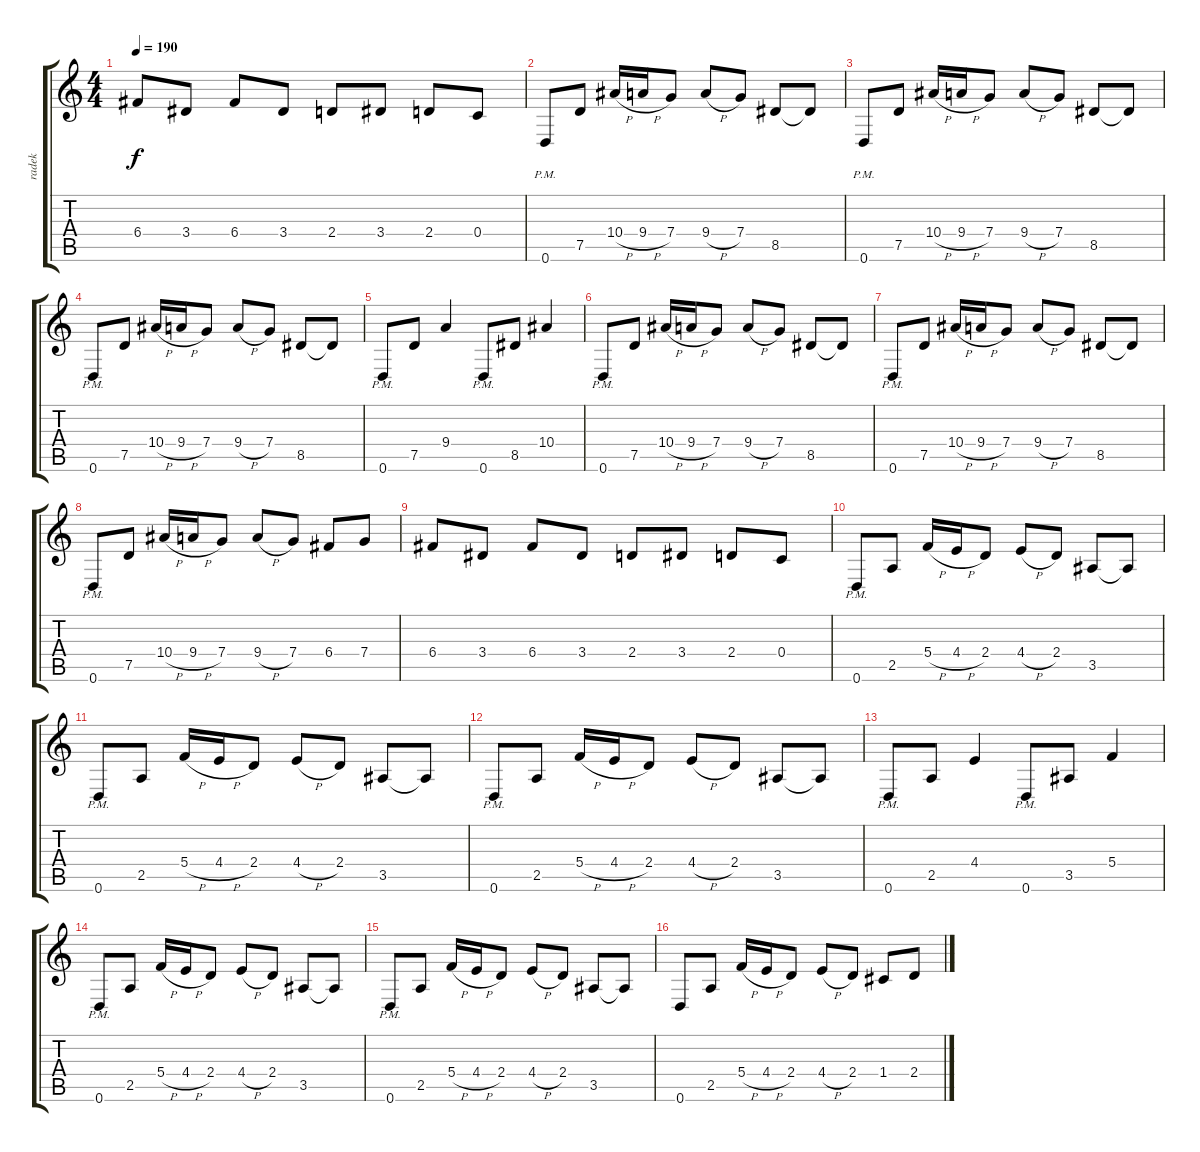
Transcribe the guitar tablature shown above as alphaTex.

\track ("radek" "radek") {instrument distortionguitar}
\staff {score tabs}
\tuning (D4 A3 F3 C3 G2 D2) {hide}
\ts (4 4)
\tempo 190
\clef g2
\ks c
6.4.8{dy f} 3.4.8 6.4.8 3.4.8 2.4.8 3.4.8 2.4.8 0.4.8 |
0.6{pm}.8 7.5.8 10.4{h}.16 9.4{h}.16 7.4.8 9.4{h}.8 7.4.8 8.5.8 8.5{t}.8 |
0.6{pm}.8 7.5.8 10.4{h}.16 9.4{h}.16 7.4.8 9.4{h}.8 7.4.8 8.5.8 8.5{t}.8 |
0.6{pm}.8 7.5.8 10.4{h}.16 9.4{h}.16 7.4.8 9.4{h}.8 7.4.8 8.5.8 8.5{t}.8 |
0.6{pm}.8 7.5.8 9.4.4 0.6{pm}.8 8.5.8 10.4.4 |
0.6{pm}.8 7.5.8 10.4{h}.16 9.4{h}.16 7.4.8 9.4{h}.8 7.4.8 8.5.8 8.5{t}.8 |
0.6{pm}.8 7.5.8 10.4{h}.16 9.4{h}.16 7.4.8 9.4{h}.8 7.4.8 8.5.8 8.5{t}.8 |
0.6{pm}.8 7.5.8 10.4{h}.16 9.4{h}.16 7.4.8 9.4{h}.8 7.4.8 6.4.8 7.4.8 |
6.4.8 3.4.8 6.4.8 3.4.8 2.4.8 3.4.8 2.4.8 0.4.8 |
0.6{pm}.8 2.5.8 5.4{h}.16 4.4{h}.16 2.4.8 4.4{h}.8 2.4.8 3.5.8 3.5{t}.8 |
0.6{pm}.8 2.5.8 5.4{h}.16 4.4{h}.16 2.4.8 4.4{h}.8 2.4.8 3.5.8 3.5{t}.8 |
0.6{pm}.8 2.5.8 5.4{h}.16 4.4{h}.16 2.4.8 4.4{h}.8 2.4.8 3.5.8 3.5{t}.8 |
0.6{pm}.8 2.5.8 4.4.4 0.6{pm}.8 3.5.8 5.4.4 |
0.6{pm}.8 2.5.8 5.4{h}.16 4.4{h}.16 2.4.8 4.4{h}.8 2.4.8 3.5.8 3.5{t}.8 |
0.6{pm}.8 2.5.8 5.4{h}.16 4.4{h}.16 2.4.8 4.4{h}.8 2.4.8 3.5.8 3.5{t}.8 |
0.6.8 2.5.8 5.4{h}.16 4.4{h}.16 2.4.8 4.4{h}.8 2.4.8 1.4.8 2.4.8
